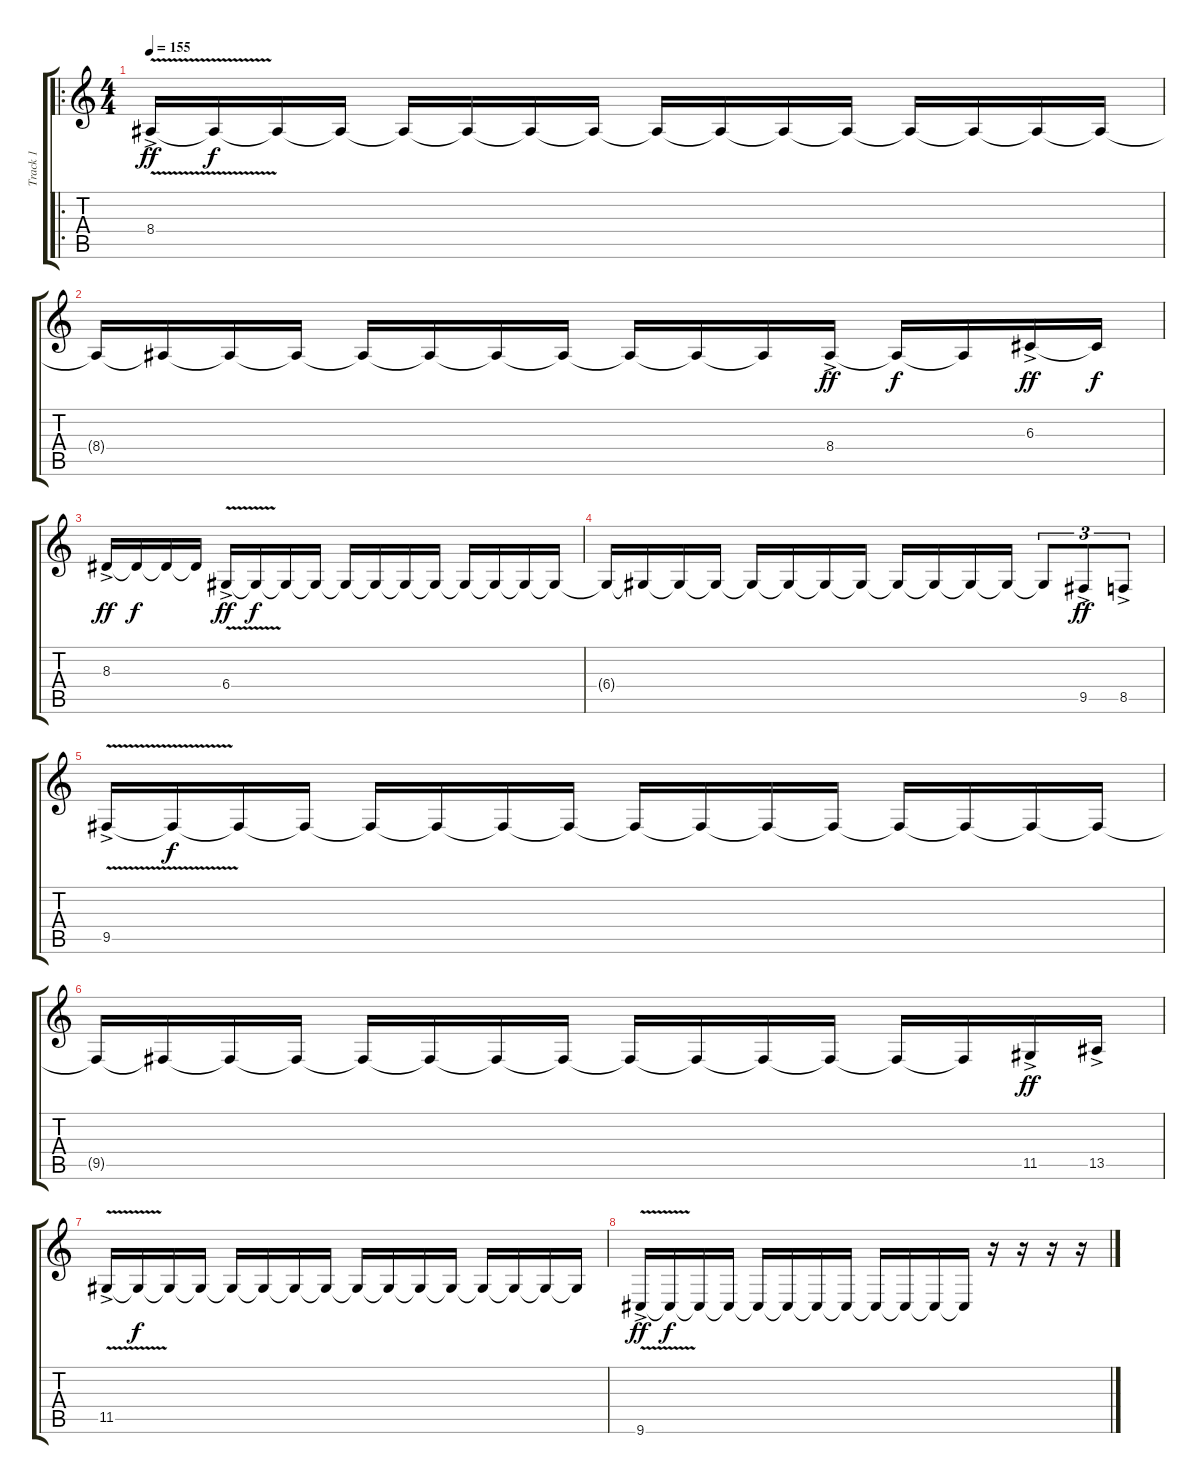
\track ("Track 1" "Track 1") {instrument lead5charang}
\staff {score tabs}
\tuning (E4 B3 G3 D3 A2 E2) {hide}
\ro
\ts (4 4)
\tempo 155
\clef g2
\ks c
8.4{v ac}.16{dy ff} 8.4{t}.16{dy f} 8.4{t}.16 8.4{t}.16 8.4{t}.16 8.4{t}.16 8.4{t}.16 8.4{t}.16 8.4{t}.16 8.4{t}.16 8.4{t}.16 8.4{t}.16 8.4{t}.16 8.4{t}.16 8.4{t}.16 8.4{t}.16 |
8.4{t}.16 8.4{t}.16 8.4{t}.16 8.4{t}.16 8.4{t}.16 8.4{t}.16 8.4{t}.16 8.4{t}.16 8.4{t}.16 8.4{t}.16 8.4{t}.16 8.4{ac}.16{dy ff} 8.4{t}.16{dy f} 8.4{t}.16 6.3{ac}.16{dy ff} 6.3{t}.16{dy f} |
8.3{ac}.16{dy ff} 8.3{t}.16{dy f} 8.3{t}.16 8.3{t}.16 6.4{v ac}.16{dy ff} 6.4{t}.16{dy f} 6.4{t}.16 6.4{t}.16 6.4{t}.16 6.4{t}.16 6.4{t}.16 6.4{t}.16 6.4{t}.16 6.4{t}.16 6.4{t}.16 6.4{t}.16 |
6.4{t}.16 6.4{t}.16 6.4{t}.16 6.4{t}.16 6.4{t}.16 6.4{t}.16 6.4{t}.16 6.4{t}.16 6.4{t}.16 6.4{t}.16 6.4{t}.16 6.4{t}.16 6.4{t}.8{tu (3 2)} 9.5{ac}.8{tu (3 2) dy ff} 8.5{ac}.8{tu (3 2)} |
9.5{v ac}.16 9.5{t}.16{dy f} 9.5{t}.16 9.5{t}.16 9.5{t}.16 9.5{t}.16 9.5{t}.16 9.5{t}.16 9.5{t}.16 9.5{t}.16 9.5{t}.16 9.5{t}.16 9.5{t}.16 9.5{t}.16 9.5{t}.16 9.5{t}.16 |
9.5{t}.16 9.5{t}.16 9.5{t}.16 9.5{t}.16 9.5{t}.16 9.5{t}.16 9.5{t}.16 9.5{t}.16 9.5{t}.16 9.5{t}.16 9.5{t}.16 9.5{t}.16 9.5{t}.16 9.5{t}.16 11.5{ac}.16{dy ff} 13.5{ac}.16 |
11.5{v ac}.16 11.5{t}.16{dy f} 11.5{t}.16 11.5{t}.16 11.5{t}.16 11.5{t}.16 11.5{t}.16 11.5{t}.16 11.5{t}.16 11.5{t}.16 11.5{t}.16 11.5{t}.16 11.5{t}.16 11.5{t}.16 11.5{t}.16 11.5{t}.16 |
9.6{v ac}.16{dy ff} 9.6{t}.16{dy f} 9.6{t}.16 9.6{t}.16 9.6{t}.16 9.6{t}.16 9.6{t}.16 9.6{t}.16 9.6{t}.16 9.6{t}.16 9.6{t}.16 9.6{t}.16 r.16 r.16 r.16 r.16
